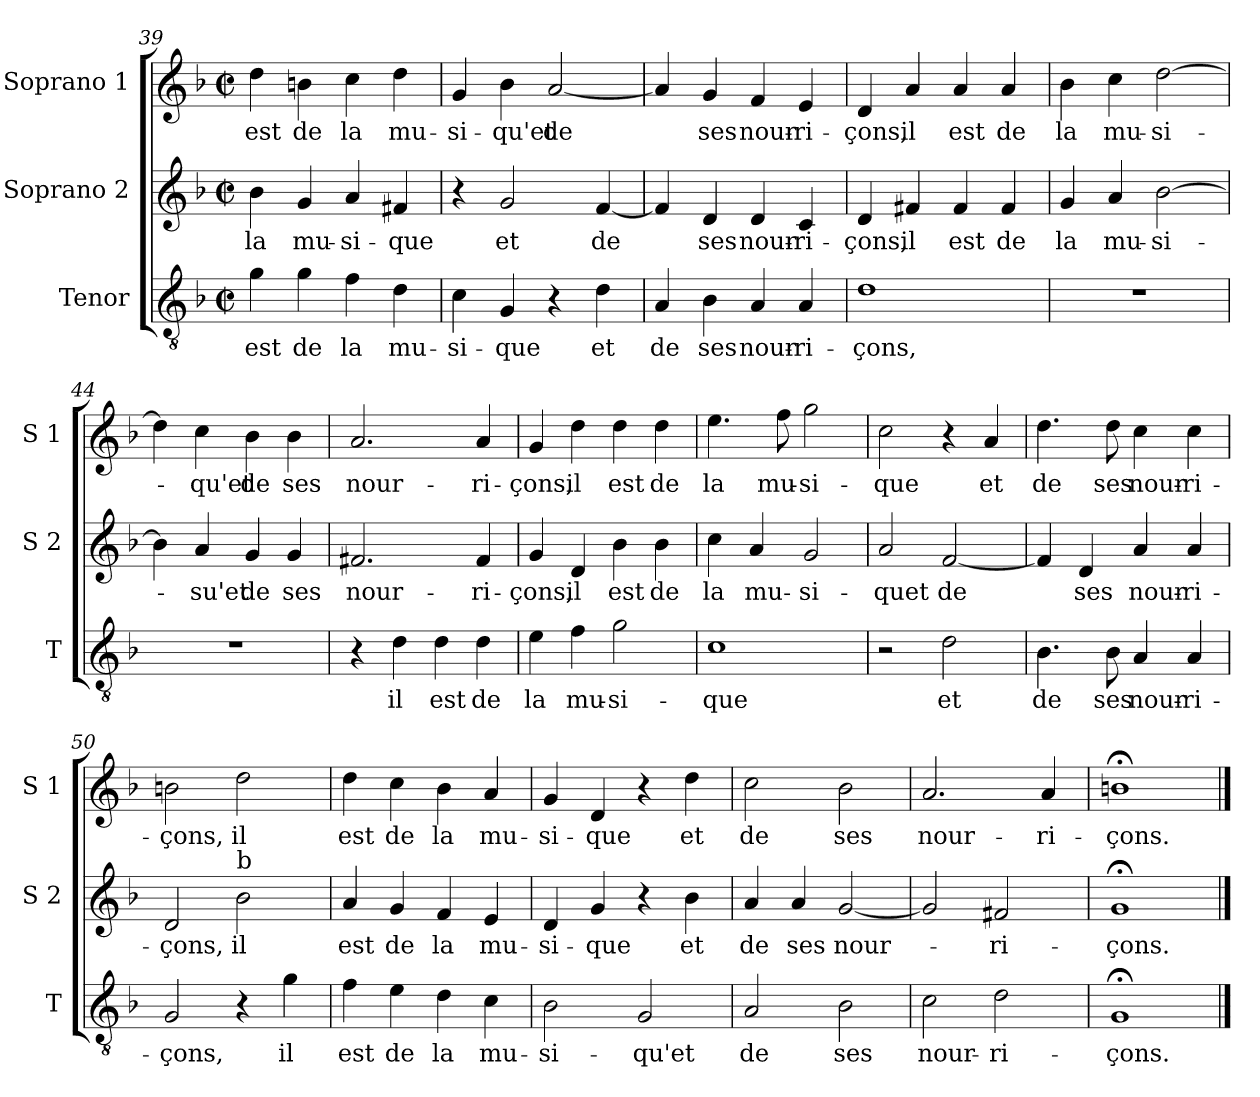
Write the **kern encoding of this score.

**kern	**text	**kern	**text	**kern	**text
*part3	*part3	*part2	*part2	*part1	*part1
*staff3	*staff3	*staff2	*staff2	*staff1	*staff1
*I"Tenor	*	*I"Soprano 2	*	*I"Soprano 1	*
*I'T	*	*I'S 2	*	*I'S 1	*
*clefGv2	*	*clefG2	*	*clefG2	*
*k[b-]	*	*k[b-]	*	*k[b-]	*
*F:	*	*F:	*	*F:	*
*M2/2	*	*M2/2	*	*M2/2	*
*met(c|)	*	*met(c|)	*	*met(c|)	*
=39	=39	=39	=39	=39	=39
!	!LO:LY:b	!	!LO:LY:b	!	!LO:LY:b
4g\	est	4b-\	la	4dd\	est
!	!LO:LY:b	!	!LO:LY:b	!	!LO:LY:b
4g\	de	4g/	mu-	4bn\	de
!	!LO:LY:b	!	!LO:LY:b	!	!LO:LY:b
4f\	la	4a/	-si-	4cc\	la
!	!LO:LY:b	!	!LO:LY:b	!	!LO:LY:b
4d\	mu-	4f#X/	-que	4dd\	mu-
=40	=40	=40	=40	=40	=40
!	!LO:LY:b	!	!	!	!LO:LY:b
4c\	-si-	4r	.	4g/	-si-
!	!LO:LY:b	!	!LO:LY:b	!	!LO:LY:b
4G/	-que	2g/	et	4b-\	-qu'et
!	!	!	!	!	!LO:LY:b
4r	.	.	.	[2a/	de
!	!LO:LY:b	!	!LO:LY:b	!	!
4d\	et	[4f/	de	.	.
!!LO:LB:g=z
=41	=41	=41	=41	=41	=41
!	!LO:LY:b	!	!	!	!
4A/	de	4f/]	.	4a/]	.
!	!LO:LY:b	!	!LO:LY:b	!	!LO:LY:b
4B-\	ses	4d/	ses	4g/	ses
!	!LO:LY:b	!	!LO:LY:b	!	!LO:LY:b
4A/	nour-	4d/	nour-	4f/	nour-
!	!LO:LY:b	!	!LO:LY:b	!	!LO:LY:b
4A/	-ri-	4c/	-ri-	4e/	-ri-
=42	=42	=42	=42	=42	=42
!	!LO:LY:b	!	!LO:LY:b	!	!LO:LY:b
1d	-çons,	4d/	-çons,	4d/	-çons,
!	!	!	!LO:LY:b	!	!LO:LY:b
.	.	4f#X/	il	4a/	il
!	!	!	!LO:LY:b	!	!LO:LY:b
.	.	4f#/	est	4a/	est
!	!	!	!LO:LY:b	!	!LO:LY:b
.	.	4f#/	de	4a/	de
=43	=43	=43	=43	=43	=43
!	!	!	!LO:LY:b	!	!LO:LY:b
1r	.	4g/	la	4b-\	la
!	!	!	!LO:LY:b	!	!LO:LY:b
.	.	4a/	mu-	4cc\	mu-
!	!	!	!LO:LY:b	!	!LO:LY:b
.	.	[2b-\	-si-	[2dd\	-si-
=44	=44	=44	=44	=44	=44
1r	.	4b-\]	.	4dd\]	.
!	!	!	!LO:LY:b	!	!LO:LY:b
.	.	4a/	-su'et	4cc\	-qu'et
!	!	!	!LO:LY:b	!	!LO:LY:b
.	.	4g/	de	4b-\	de
!	!	!	!LO:LY:b	!	!LO:LY:b
.	.	4g/	ses	4b-\	ses
=45	=45	=45	=45	=45	=45
!	!	!	!LO:LY:b	!	!LO:LY:b
4r	.	2.f#X/	nour-	2.a/	nour-
!	!LO:LY:b	!	!	!	!
4d\	il	.	.	.	.
!	!LO:LY:b	!	!	!	!
4d\	est	.	.	.	.
!	!LO:LY:b	!	!LO:LY:b	!	!LO:LY:b
4d\	de	4f#/	-ri-	4a/	-ri-
!!LO:LB:g=z
=46	=46	=46	=46	=46	=46
!	!LO:LY:b	!	!LO:LY:b	!	!LO:LY:b
4e\	la	4g/	-çons,	4g/	-çons,
!	!LO:LY:b	!	!LO:LY:b	!	!LO:LY:b
4f\	mu-	4d/	il	4dd\	il
!	!LO:LY:b	!	!LO:LY:b	!	!LO:LY:b
2g\	-si-	4b-\	est	4dd\	est
!	!	!	!LO:LY:b	!	!LO:LY:b
.	.	4b-\	de	4dd\	de
=47	=47	=47	=47	=47	=47
!	!LO:LY:b	!	!LO:LY:b	!	!LO:LY:b
1c	-que	4cc\	la	4.ee\	la
!	!	!	!LO:LY:b	!	!
.	.	4a/	mu-	.	.
!	!	!	!	!	!LO:LY:b
.	.	.	.	8ff\	mu-
!	!	!	!LO:LY:b	!	!LO:LY:b
.	.	2g/	-si-	2gg\	-si-
=48	=48	=48	=48	=48	=48
!	!	!	!LO:LY:b	!	!LO:LY:b
2r	.	2a/	-quet	2cc\	-que
!	!LO:LY:b	!	!LO:LY:b	!	!
2d\	et	[2f/	de	4r	.
!	!	!	!	!	!LO:LY:b
.	.	.	.	4a/	et
=49	=49	=49	=49	=49	=49
!	!LO:LY:b	!	!	!	!LO:LY:b
4.B-\	de	4f/]	.	4.dd\	de
!	!	!	!LO:LY:b	!	!
.	.	4d/	ses	.	.
!	!LO:LY:b	!	!	!	!LO:LY:b
8B-\	ses	.	.	8dd\	ses
!	!LO:LY:b	!	!LO:LY:b	!	!LO:LY:b
4A/	nour-	4a/	nour-	4cc\	nour-
!	!LO:LY:b	!	!LO:LY:b	!	!LO:LY:b
4A/	-ri-	4a/	-ri-	4cc\	-ri-
=50	=50	=50	=50	=50	=50
!	!LO:LY:b	!	!LO:LY:b	!	!LO:LY:b
2G/	-çons,	2d/	-çons,	2bn\	-çons,
!	!	!LO:TX:a:t=b	!	!	!
!	!	!	!LO:LY:b	!	!LO:LY:b
4r	.	2b-\	il	2dd\	il
!	!LO:LY:b	!	!	!	!
4g\	il	.	.	.	.
!!LO:LB:g=z
=51	=51	=51	=51	=51	=51
!	!LO:LY:b	!	!LO:LY:b	!	!LO:LY:b
4f\	est	4a/	est	4dd\	est
!	!LO:LY:b	!	!LO:LY:b	!	!LO:LY:b
4e\	de	4g/	de	4cc\	de
!	!LO:LY:b	!	!LO:LY:b	!	!LO:LY:b
4d\	la	4f/	la	4b-\	la
!	!LO:LY:b	!	!LO:LY:b	!	!LO:LY:b
4c\	mu-	4e/	mu-	4a/	mu-
=52	=52	=52	=52	=52	=52
!	!LO:LY:b	!	!LO:LY:b	!	!LO:LY:b
2B-\	-si-	4d/	-si-	4g/	-si-
!	!	!	!LO:LY:b	!	!LO:LY:b
.	.	4g/	-que	4d/	-que
!	!LO:LY:b	!	!	!	!
2G/	-qu'et	4r	.	4r	.
!	!	!	!LO:LY:b	!	!LO:LY:b
.	.	4b-\	et	4dd\	et
=53	=53	=53	=53	=53	=53
!	!LO:LY:b	!	!LO:LY:b	!	!LO:LY:b
2A/	de	4a/	de	2cc\	de
!	!	!	!LO:LY:b	!	!
.	.	4a/	ses	.	.
!	!LO:LY:b	!	!LO:LY:b	!	!LO:LY:b
2B-\	ses	[2g/	nour-	2b-\	ses
=54	=54	=54	=54	=54	=54
!	!LO:LY:b	!	!	!	!LO:LY:b
2c\	nour-	2g/]	.	2.a/	nour-
!	!LO:LY:b	!	!LO:LY:b	!	!
2d\	-ri-	2f#X/	-ri-	.	.
!	!	!	!	!	!LO:LY:b
.	.	.	.	4a/	-ri-
=55	=55	=55	=55	=55	=55
!	!LO:LY:b	!	!LO:LY:b	!	!LO:LY:b
1G;<	-çons.	1g;<	-çons.	1bn;<	-çons.
==	==	==	==	==	==
*-	*-	*-	*-	*-	*-
